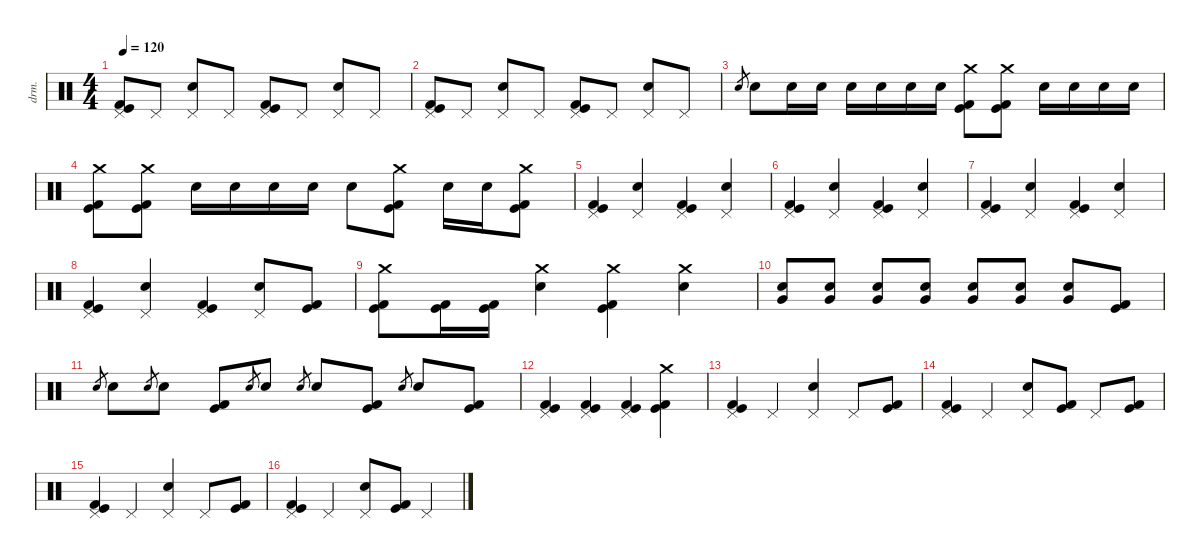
\defaultSystemsLayout 4
\hideDynamics
\bracketExtendMode nobrackets
\otherSystemsTrackNameOrientation horizontal
\track ("Lars" "drm.") {defaultSystemsLayout 4 instrument percussion}
\staff {score}
\articulation defaults
\ts (4 4)
\tempo 120
\clef neutral
\ks c
("Pedal Hi-Hat (hit)" "Kick (hit)" "Kick (hit) 2").8{dy f beam Up} "Pedal Hi-Hat (hit)".8{beam Up} ("Pedal Hi-Hat (hit)" "Snare (hit) 2").8{beam Up} "Pedal Hi-Hat (hit)".8{beam Up} ("Pedal Hi-Hat (hit)" "Kick (hit)" "Kick (hit) 2").8{beam Up} "Pedal Hi-Hat (hit)".8{beam Up} ("Pedal Hi-Hat (hit)" "Snare (hit) 2").8{beam Up} "Pedal Hi-Hat (hit)".8{beam Up} |
("Pedal Hi-Hat (hit)" "Kick (hit)" "Kick (hit) 2").8{beam Up} "Pedal Hi-Hat (hit)".8{beam Up} ("Pedal Hi-Hat (hit)" "Snare (hit) 2").8{beam Up} "Pedal Hi-Hat (hit)".8{beam Up} ("Pedal Hi-Hat (hit)" "Kick (hit)" "Kick (hit) 2").8{beam Up} "Pedal Hi-Hat (hit)".8{beam Up} ("Pedal Hi-Hat (hit)" "Snare (hit) 2").8{beam Up} "Pedal Hi-Hat (hit)".8{beam Up} |
"Electric Snare (hit)".8{gr dy mp beam Up} "Snare (hit) 2".8{dy f beam Down} "Snare (hit) 2".16{beam Down} "Snare (hit) 2".16{beam Down} "Snare (hit) 2".16{beam Down} "Snare (hit) 2".16{beam Down} "Snare (hit) 2".16{beam Down} "Snare (hit) 2".16{beam Down} ("Crash medium (hit)" "Kick (hit)" "Kick (hit) 2").8{beam Down} ("Crash medium (hit)" "Kick (hit)" "Kick (hit) 2").8{beam Down} "Snare (hit) 2".16{beam Down} "Snare (hit) 2".16{beam Down} "Snare (hit) 2".16{beam Down} "Snare (hit) 2".16{beam Down} |
("Crash medium (hit)" "Kick (hit)" "Kick (hit) 2").8{beam Down} ("Crash medium (hit)" "Kick (hit)" "Kick (hit) 2").8{beam Down} "Snare (hit) 2".16{beam Down} "Snare (hit) 2".16{beam Down} "Snare (hit) 2".16{beam Down} "Snare (hit) 2".16{beam Down} "Snare (hit) 2".8{beam Down} ("Crash medium (hit)" "Kick (hit)" "Kick (hit) 2").8{beam Down} "Snare (hit) 2".16{beam Down} "Snare (hit) 2".16{beam Down} ("Crash medium (hit)" "Kick (hit)" "Kick (hit) 2").8{beam Down} |
("Pedal Hi-Hat (hit)" "Kick (hit)" "Kick (hit) 2").4{beam Up} ("Pedal Hi-Hat (hit)" "Snare (hit) 2").4{beam Up} ("Pedal Hi-Hat (hit)" "Kick (hit)" "Kick (hit) 2").4{beam Up} ("Pedal Hi-Hat (hit)" "Snare (hit) 2").4{beam Up} |
("Pedal Hi-Hat (hit)" "Kick (hit)" "Kick (hit) 2").4{beam Up} ("Pedal Hi-Hat (hit)" "Snare (hit) 2").4{beam Up} ("Pedal Hi-Hat (hit)" "Kick (hit)" "Kick (hit) 2").4{beam Up} ("Pedal Hi-Hat (hit)" "Snare (hit) 2").4{beam Up} |
("Pedal Hi-Hat (hit)" "Kick (hit)" "Kick (hit) 2").4{beam Up} ("Pedal Hi-Hat (hit)" "Snare (hit) 2").4{beam Up} ("Pedal Hi-Hat (hit)" "Kick (hit)" "Kick (hit) 2").4{beam Up} ("Pedal Hi-Hat (hit)" "Snare (hit) 2").4{beam Up} |
("Pedal Hi-Hat (hit)" "Kick (hit)" "Kick (hit) 2").4{beam Up} ("Pedal Hi-Hat (hit)" "Snare (hit) 2").4{beam Up} ("Pedal Hi-Hat (hit)" "Kick (hit)" "Kick (hit) 2").4{beam Up} ("Pedal Hi-Hat (hit)" "Snare (hit) 2").8{beam Up} ("Kick (hit)" "Kick (hit) 2").8{beam Up} |
("Crash medium (hit)" "Kick (hit)" "Kick (hit) 2").8{beam Down} ("Kick (hit)" "Kick (hit) 2").16{beam Down} ("Kick (hit)" "Kick (hit) 2").16{beam Down} ("Crash medium (hit)" "Snare (hit) 2").4{beam Down} ("Crash medium (hit)" "Kick (hit)" "Kick (hit) 2").4{beam Down} ("Crash medium (hit)" "Snare (hit) 2").4{beam Down} |
("Snare (hit) 2" "Very Low Tom (hit)").8{beam Up} ("Snare (hit) 2" "Very Low Tom (hit)").8{beam Up} ("Snare (hit) 2" "Very Low Tom (hit)").8{beam Up} ("Snare (hit) 2" "Very Low Tom (hit)").8{beam Up} ("Snare (hit) 2" "Very Low Tom (hit)").8{beam Up} ("Snare (hit) 2" "Very Low Tom (hit)").8{beam Up} ("Snare (hit) 2" "Very Low Tom (hit)").8{beam Up} ("Kick (hit)" "Kick (hit) 2").8{beam Up} |
"Electric Snare (hit)".8{gr dy mp beam Up} "Snare (hit) 2".8{dy f beam Down} "Electric Snare (hit)".8{gr dy mp beam Up} "Snare (hit) 2".8{dy f beam Down} ("Kick (hit)" "Kick (hit) 2").8{beam Up} "Electric Snare (hit)".8{gr dy mp beam Up} "Snare (hit) 2".8{dy f beam Up} "Electric Snare (hit)".8{gr dy mp beam Up} "Snare (hit) 2".8{dy f beam Up} ("Kick (hit)" "Kick (hit) 2").8{beam Up} "Electric Snare (hit)".8{gr dy mp beam Up} "Snare (hit) 2".8{dy f beam Up} ("Kick (hit)" "Kick (hit) 2").8{beam Up} |
("Pedal Hi-Hat (hit)" "Kick (hit)" "Kick (hit) 2").4{beam Up} ("Pedal Hi-Hat (hit)" "Kick (hit)" "Kick (hit) 2").4{beam Up} ("Pedal Hi-Hat (hit)" "Kick (hit)" "Kick (hit) 2").4{beam Up} ("Crash medium (hit)" "Kick (hit)" "Kick (hit) 2").4{beam Down} |
("Pedal Hi-Hat (hit)" "Kick (hit)" "Kick (hit) 2").4{beam Up} "Pedal Hi-Hat (hit)".4{beam Up} ("Pedal Hi-Hat (hit)" "Snare (hit) 2").4{beam Up} "Pedal Hi-Hat (hit)".8{beam Up} ("Kick (hit)" "Kick (hit) 2").8{beam Up} |
("Pedal Hi-Hat (hit)" "Kick (hit)" "Kick (hit) 2").4{beam Up} "Pedal Hi-Hat (hit)".4{beam Up} ("Pedal Hi-Hat (hit)" "Snare (hit) 2").8{beam Up} ("Kick (hit)" "Kick (hit) 2").8{beam Up} "Pedal Hi-Hat (hit)".8{beam Up} ("Kick (hit)" "Kick (hit) 2").8{beam Up} |
("Pedal Hi-Hat (hit)" "Kick (hit)" "Kick (hit) 2").4{beam Up} "Pedal Hi-Hat (hit)".4{beam Up} ("Pedal Hi-Hat (hit)" "Snare (hit) 2").4{beam Up} "Pedal Hi-Hat (hit)".8{beam Up} ("Kick (hit)" "Kick (hit) 2").8{beam Up} |
("Pedal Hi-Hat (hit)" "Kick (hit)" "Kick (hit) 2").4{beam Up} "Pedal Hi-Hat (hit)".4{beam Up} ("Pedal Hi-Hat (hit)" "Snare (hit) 2").8{beam Up} ("Kick (hit)" "Kick (hit) 2").8{beam Up} "Pedal Hi-Hat (hit)".4{beam Up}
